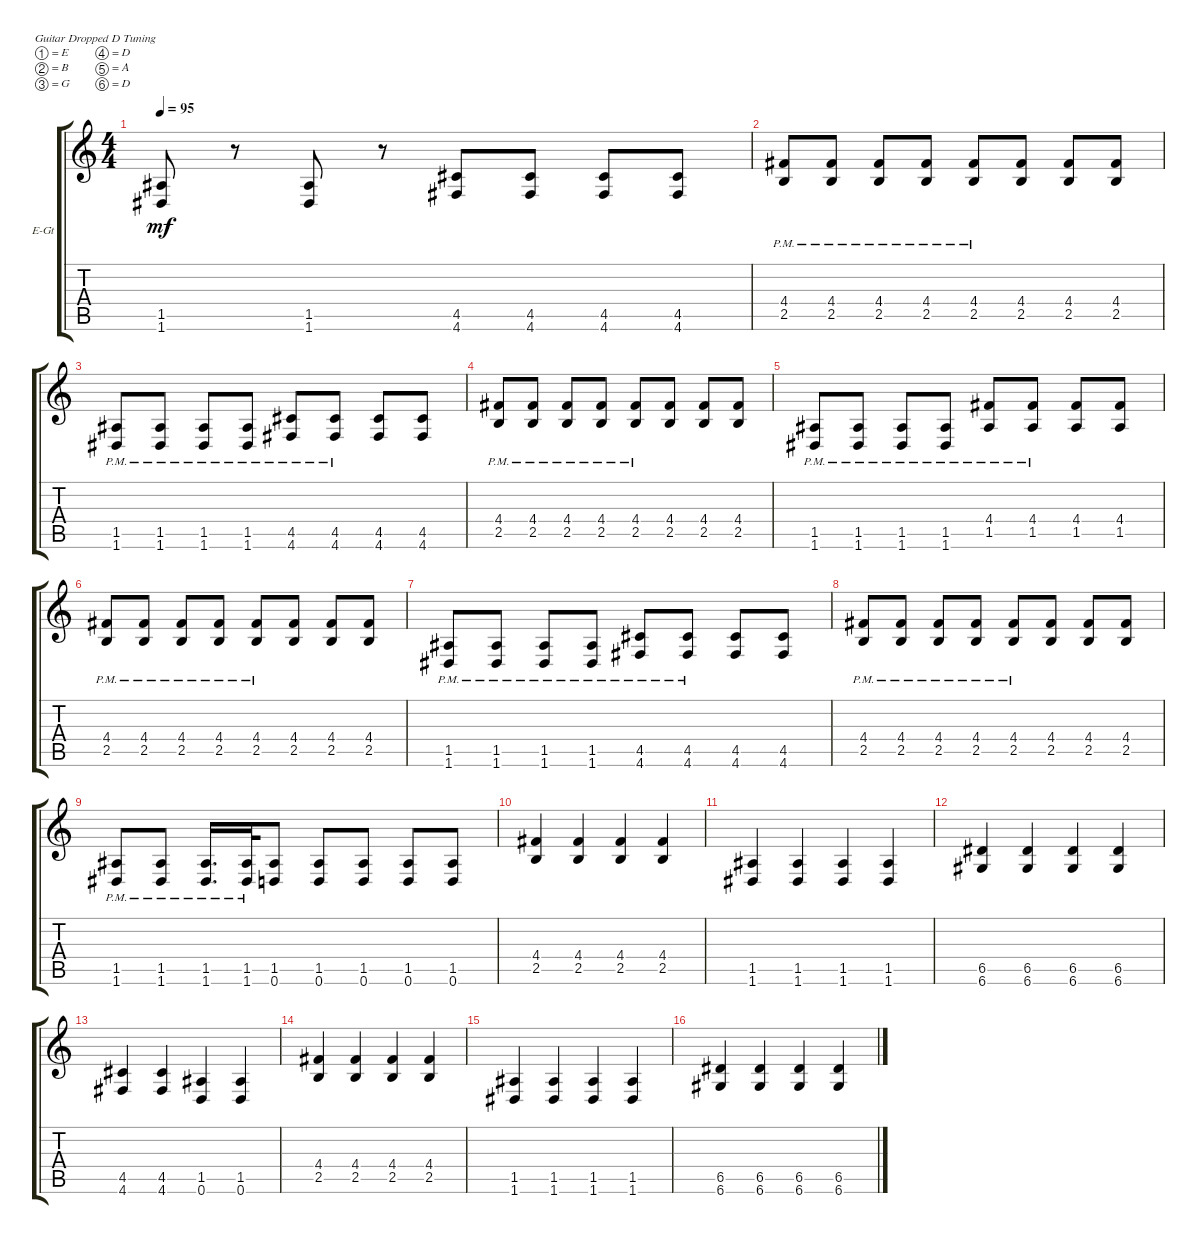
\defaultSystemsLayout 4
\bracketExtendMode groupsimilarinstruments
\firstSystemTrackNameOrientation horizontal
\otherSystemsTrackNameOrientation horizontal
\track ("Electric Guitar" "E-Gt") {instrument distortionguitar}
\staff {score tabs}
\tuning (E4 B3 G3 D3 A2 D2)
\ts (4 4)
\tempo 95
\clef g2
\ks c
(1.6 1.5).8{dy mf} r.8 (1.5 1.6).8 r.8 (4.5 4.6).8 (4.6 4.5).8 (4.5 4.6).8 (4.5 4.6).8 |
(2.5{pm} 4.4{pm}).8 (2.5{pm} 4.4{pm}).8 (2.5{pm} 4.4{pm}).8 (2.5{pm} 4.4{pm}).8 (2.5{pm} 4.4{pm}).8 (2.5 4.4).8 (2.5 4.4).8 (2.5 4.4).8 |
(1.6{pm} 1.5{pm}).8 (1.5{pm} 1.6{pm}).8 (1.5{pm} 1.6{pm}).8 (1.5{pm} 1.6{pm}).8 (4.6{pm} 4.5{pm}).8 (4.6{pm} 4.5{pm}).8 (4.6 4.5).8 (4.6 4.5).8 |
(2.5{pm} 4.4{pm}).8 (2.5{pm} 4.4{pm}).8 (2.5{pm} 4.4{pm}).8 (2.5{pm} 4.4{pm}).8 (2.5{pm} 4.4{pm}).8 (2.5 4.4).8 (2.5 4.4).8 (2.5 4.4).8 |
(1.6{pm} 1.5{pm}).8 (1.5{pm} 1.6{pm}).8 (1.5{pm} 1.6{pm}).8 (1.5{pm} 1.6{pm}).8 (1.5{pm} 4.4{pm}).8 (1.5{pm} 4.4{pm}).8 (1.5 4.4).8 (1.5 4.4).8 |
(2.5{pm} 4.4{pm}).8 (2.5{pm} 4.4{pm}).8 (2.5{pm} 4.4{pm}).8 (2.5{pm} 4.4{pm}).8 (2.5{pm} 4.4{pm}).8 (2.5 4.4).8 (2.5 4.4).8 (2.5 4.4).8 |
(1.6{pm} 1.5{pm}).8 (1.5{pm} 1.6{pm}).8 (1.5{pm} 1.6{pm}).8 (1.5{pm} 1.6{pm}).8 (4.6{pm} 4.5{pm}).8 (4.6{pm} 4.5{pm}).8 (4.6 4.5).8 (4.6 4.5).8 |
(2.5{pm} 4.4{pm}).8 (2.5{pm} 4.4{pm}).8 (2.5{pm} 4.4{pm}).8 (2.5{pm} 4.4{pm}).8 (2.5{pm} 4.4{pm}).8 (2.5 4.4).8 (2.5 4.4).8 (2.5 4.4).8 |
(1.5{pm} 1.6{pm}).8 (1.6{pm} 1.5{pm}).8 (1.6{pm} 1.5{pm}).16{d} (1.6{pm} 1.5{pm}).32 (0.6 1.5).8 (0.6 1.5).8 (0.6 1.5).8 (0.6 1.5).8 (0.6 1.5).8 |
(2.5 4.4).4 (4.4 2.5).4 (2.5 4.4).4 (4.4 2.5).4 |
(1.6 1.5).4 (1.5 1.6).4 (1.6 1.5).4 (1.5 1.6).4 |
(6.6 6.5).4 (6.5 6.6).4 (6.6 6.5).4 (6.5 6.6).4 |
(4.6 4.5).4 (4.5 4.6).4 (0.6 1.5).4 (1.5 0.6).4 |
(2.5 4.4).4 (4.4 2.5).4 (2.5 4.4).4 (4.4 2.5).4 |
(1.6 1.5).4 (1.5 1.6).4 (1.6 1.5).4 (1.5 1.6).4 |
(6.6 6.5).4 (6.5 6.6).4 (6.6 6.5).4 (6.5 6.6).4
